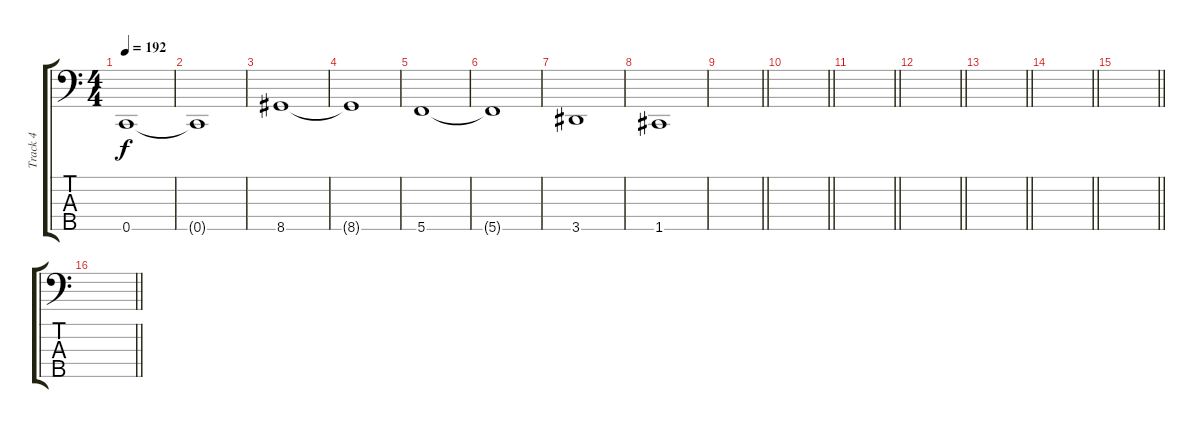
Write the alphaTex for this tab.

\track ("Track 4" "Track 4") {instrument electricbassfinger}
\staff {score tabs}
\tuning (Bb2 F2 C2 G1 C1) {hide}
\ts (4 4)
\tempo 192
\clef f4
\ks c
0.5.1{dy f} |
0.5{t}.1 |
8.5.1 |
8.5{t}.1 |
5.5.1 |
5.5{t}.1 |
3.5.1 |
1.5.1 |
\barLineRight lightlight
|
\barLineRight lightlight
|
\barLineRight lightlight
|
\barLineRight lightlight
|
\barLineRight lightlight
|
\barLineRight lightlight
|
\barLineRight lightlight
|
\barLineRight lightlight
